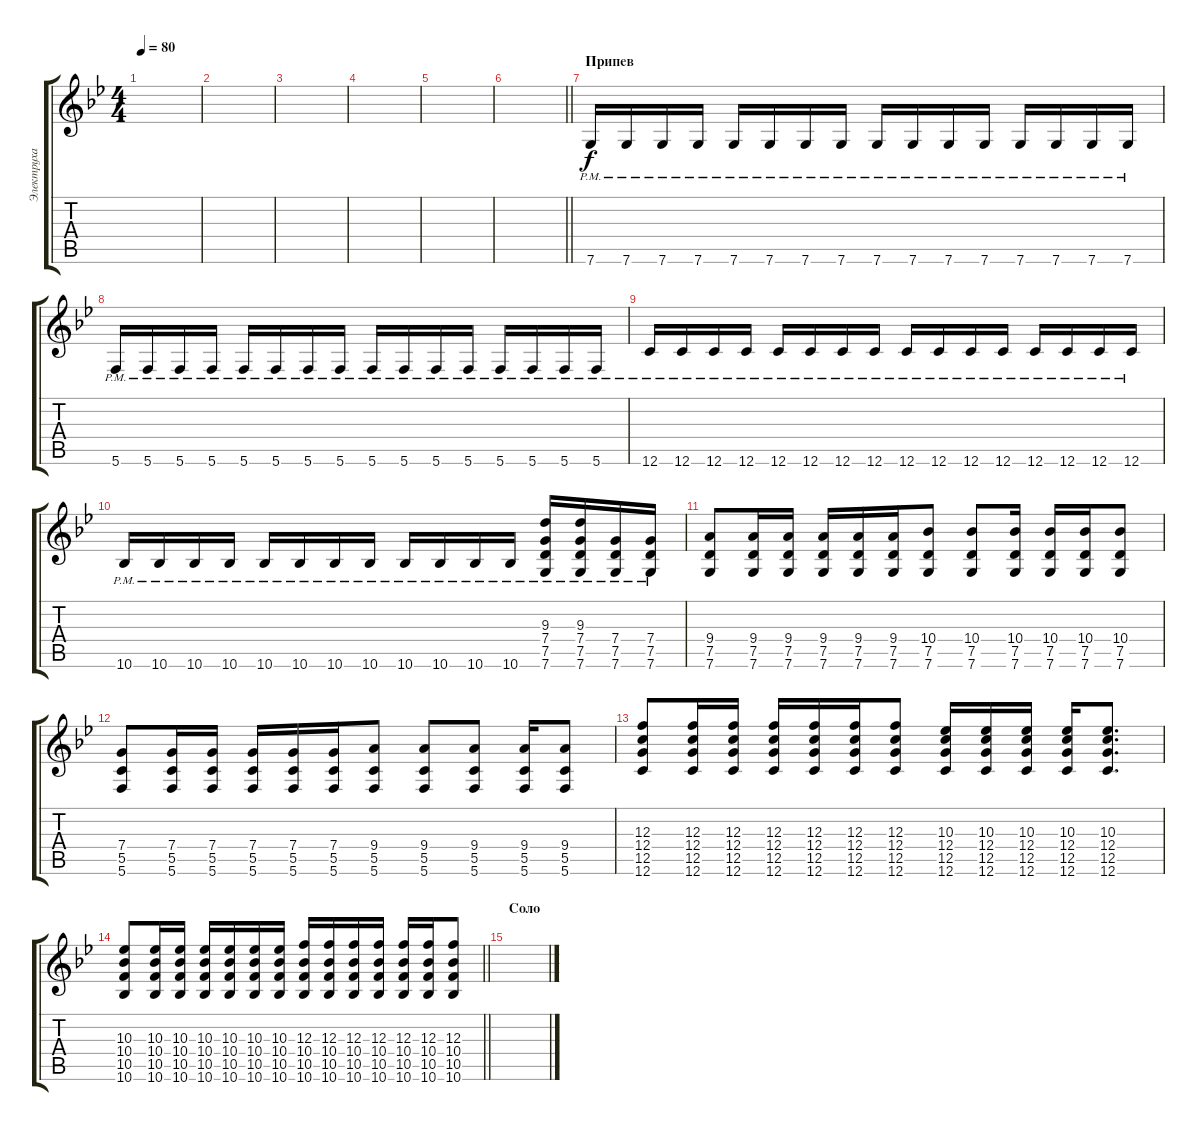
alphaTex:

\track ("Электруха" "Электруха") {instrument distortionguitar}
\staff {score tabs}
\tuning (D4 A3 F3 C3 G2 C2) {hide}
\ts (4 4)
\tempo 80
\clef g2
\ks gminor
|
|
|
|
|
\barLineRight lightlight
|
\section ("" "Припев")
7.6{pm}.16 7.6{pm}.16 7.6{pm}.16 7.6{pm}.16 7.6{pm}.16 7.6{pm}.16 7.6{pm}.16 7.6{pm}.16 7.6{pm}.16 7.6{pm}.16 7.6{pm}.16 7.6{pm}.16 7.6{pm}.16 7.6{pm}.16 7.6{pm}.16 7.6{pm}.16 |
5.6{pm}.16 5.6{pm}.16 5.6{pm}.16 5.6{pm}.16 5.6{pm}.16 5.6{pm}.16 5.6{pm}.16 5.6{pm}.16 5.6{pm}.16 5.6{pm}.16 5.6{pm}.16 5.6{pm}.16 5.6{pm}.16 5.6{pm}.16 5.6{pm}.16 5.6{pm}.16 |
12.6{pm}.16 12.6{pm}.16 12.6{pm}.16 12.6{pm}.16 12.6{pm}.16 12.6{pm}.16 12.6{pm}.16 12.6{pm}.16 12.6{pm}.16 12.6{pm}.16 12.6{pm}.16 12.6{pm}.16 12.6{pm}.16 12.6{pm}.16 12.6{pm}.16 12.6{pm}.16 |
10.6{pm}.16 10.6{pm}.16 10.6{pm}.16 10.6{pm}.16 10.6{pm}.16 10.6{pm}.16 10.6{pm}.16 10.6{pm}.16 10.6{pm}.16 10.6{pm}.16 10.6{pm}.16 10.6{pm}.16 (9.3{pm} 7.4{pm} 7.5{pm} 7.6{pm}).16 (9.3{pm} 7.4{pm} 7.5{pm} 7.6{pm}).16 (7.4{pm} 7.5{pm} 7.6{pm}).16 (7.4{pm} 7.5{pm} 7.6{pm}).16 |
(9.4 7.5 7.6).8 (9.4 7.5 7.6).16 (9.4 7.5 7.6).16 (9.4 7.5 7.6).16 (9.4 7.5 7.6).16 (9.4 7.5 7.6).16 (10.4 7.5 7.6).8 (10.4 7.5 7.6).8 (10.4 7.5 7.6).16 (10.4 7.5 7.6).16 (10.4 7.5 7.6).16 (10.4 7.5 7.6).8 |
(7.4 5.5 5.6).8 (7.4 5.5 5.6).16 (7.4 5.5 5.6).16 (7.4 5.5 5.6).16 (7.4 5.5 5.6).16 (7.4 5.5 5.6).16 (9.4 5.5 5.6).8 (9.4 5.5 5.6).8 (9.4 5.5 5.6).8 (9.4 5.5 5.6).16 (9.4 5.5 5.6).8 |
(12.3 12.4 12.5 12.6).8 (12.3 12.4 12.5 12.6).16 (12.3 12.4 12.5 12.6).16 (12.3 12.4 12.5 12.6).16 (12.3 12.4 12.5 12.6).16 (12.3 12.4 12.5 12.6).16 (12.3 12.4 12.5 12.6).8 (10.3 12.4 12.5 12.6).16 (10.3 12.4 12.5 12.6).16 (10.3 12.4 12.5 12.6).16 (10.3 12.4 12.5 12.6).16 (10.3 12.4 12.5 12.6).8{d} |
\barLineRight lightlight
(10.3 10.4 10.5 10.6).8 (10.3 10.4 10.5 10.6).16 (10.3 10.4 10.5 10.6).16 (10.3 10.4 10.5 10.6).16 (10.3 10.4 10.5 10.6).16 (10.3 10.4 10.5 10.6).16 (10.3 10.4 10.5 10.6).16 (12.3 10.4 10.5 10.6).16 (12.3 10.4 10.5 10.6).16 (12.3 10.4 10.5 10.6).16 (12.3 10.4 10.5 10.6).16 (12.3 10.4 10.5 10.6).16 (12.3 10.4 10.5 10.6).16 (12.3 10.4 10.5 10.6).8 |
\section ("" "Соло")
